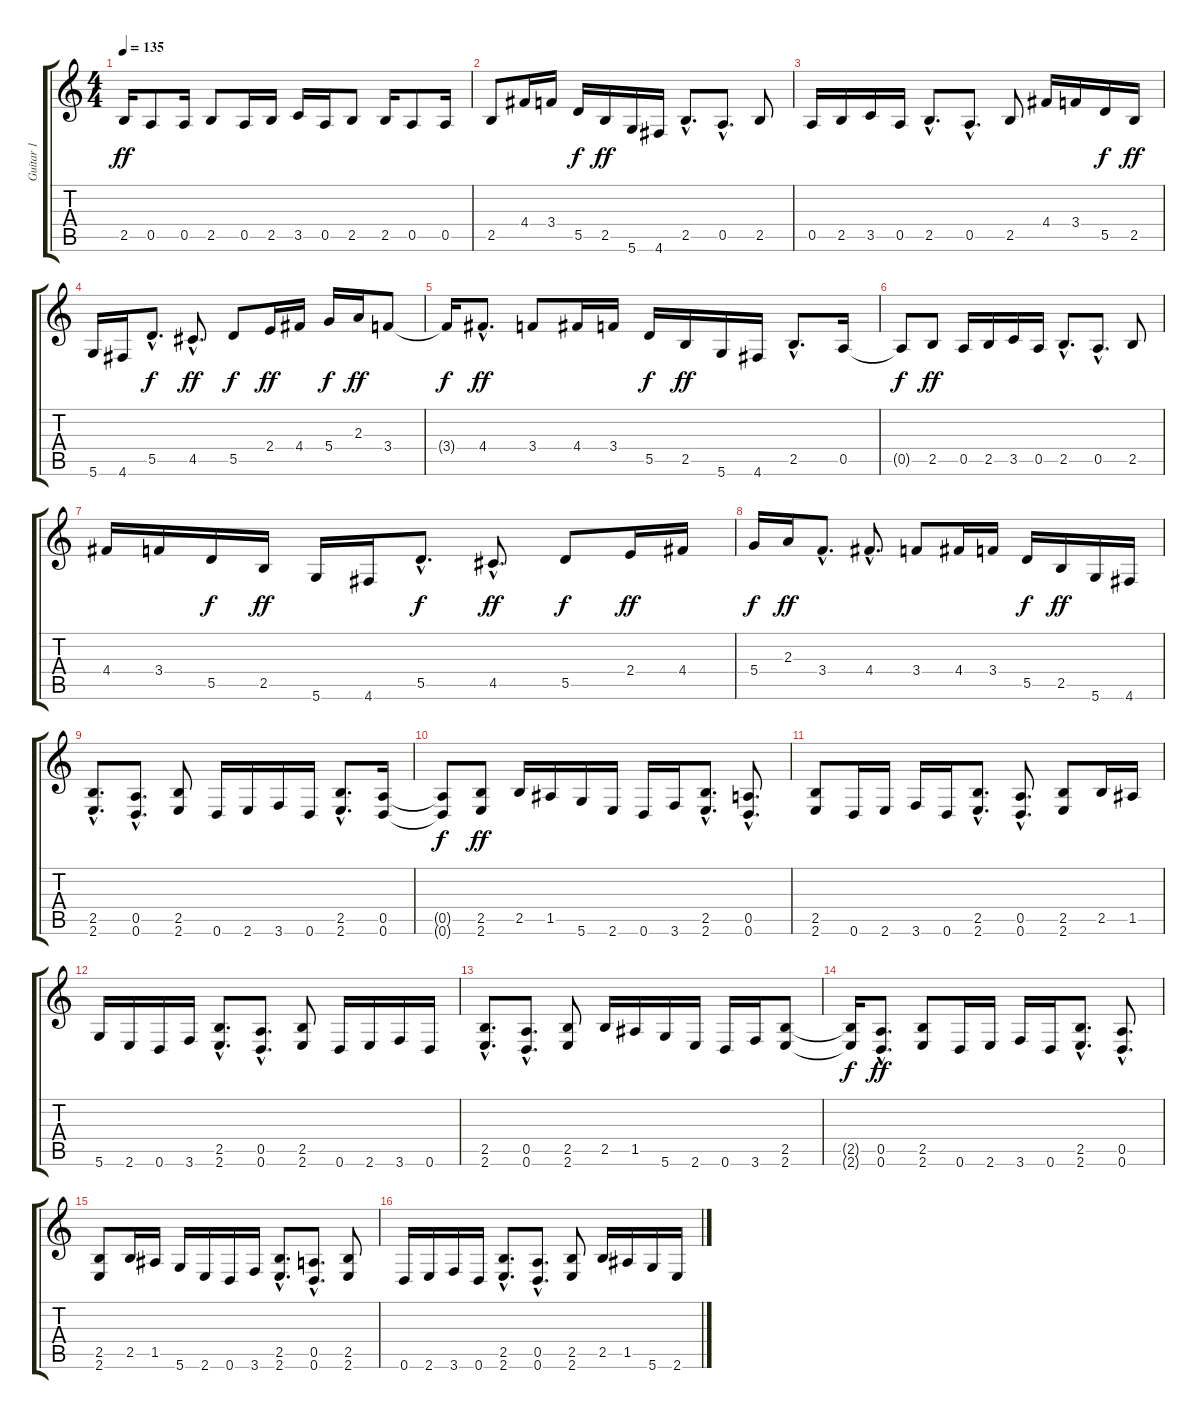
\track ("Guitar 1" "Guitar 1") {instrument distortionguitar}
\staff {score tabs}
\tuning (E4 B3 G3 D3 A2 D2) {hide}
\ts (4 4)
\tempo 135
\clef g2
\ks c
2.5.16{dy ff} 0.5.8 0.5.16 2.5.8 0.5.16 2.5.16 3.5.16 0.5.16 2.5.8 2.5.16 0.5.8 0.5.16 |
2.5.8 4.4.16 3.4.16 5.5.16{dy f} 2.5.16{dy ff} 5.6.16 4.6.16 2.5{hac}.8{d} 0.5{hac}.8{d} 2.5.8 |
0.5.16 2.5.16 3.5.16 0.5.16 2.5{hac}.8{d} 0.5{hac}.8{d} 2.5.8 4.4.16 3.4.16 5.5.16{dy f} 2.5.16{dy ff} |
5.6.16 4.6.16 5.5{hac}.8{d dy f} 4.5{hac}.8{d dy ff} 5.5.8{dy f} 2.4.16{dy ff} 4.4.16 5.4.16{dy f} 2.3.16{dy ff} 3.4.8 |
3.4{t}.16{dy f} 4.4{hac}.8{d dy ff} 3.4.8 4.4.16 3.4.16 5.5.16{dy f} 2.5.16{dy ff} 5.6.16 4.6.16 2.5{hac}.8{d} 0.5.16 |
0.5{t}.8{dy f} 2.5.8{dy ff} 0.5.16 2.5.16 3.5.16 0.5.16 2.5{hac}.8{d} 0.5{hac}.8{d} 2.5.8 |
4.4.16 3.4.16 5.5.16{dy f} 2.5.16{dy ff} 5.6.16 4.6.16 5.5{hac}.8{d dy f} 4.5{hac}.8{d dy ff} 5.5.8{dy f} 2.4.16{dy ff} 4.4.16 |
5.4.16{dy f} 2.3.16{dy ff} 3.4{hac}.8{d} 4.4{hac}.8{d} 3.4.8 4.4.16 3.4.16 5.5.16{dy f} 2.5.16{dy ff} 5.6.16 4.6.16 |
(2.5{hac} 2.6{hac}).8{d} (0.5{hac} 0.6{hac}).8{d} (2.5 2.6).8 0.6.16 2.6.16 3.6.16 0.6.16 (2.5{hac} 2.6{hac}).8{d} (0.5 0.6).16 |
(0.5{t} 0.6{t}).8{dy f} (2.5 2.6).8{dy ff} 2.5.16 1.5.16 5.6.16 2.6.16 0.6.16 3.6.16 (2.5{hac} 2.6{hac}).8{d} (0.5{hac} 0.6{hac}).8{d} |
(2.5 2.6).8 0.6.16 2.6.16 3.6.16 0.6.16 (2.5{hac} 2.6{hac}).8{d} (0.5{hac} 0.6{hac}).8{d} (2.5 2.6).8 2.5.16 1.5.16 |
5.6.16 2.6.16 0.6.16 3.6.16 (2.5{hac} 2.6{hac}).8{d} (0.5{hac} 0.6{hac}).8{d} (2.5 2.6).8 0.6.16 2.6.16 3.6.16 0.6.16 |
(2.5{hac} 2.6{hac}).8{d} (0.5{hac} 0.6{hac}).8{d} (2.5 2.6).8 2.5.16 1.5.16 5.6.16 2.6.16 0.6.16 3.6.16 (2.5 2.6).8 |
(2.5{t} 2.6{t}).16{dy f} (0.5{hac} 0.6{hac}).8{d dy ff} (2.5 2.6).8 0.6.16 2.6.16 3.6.16 0.6.16 (2.5{hac} 2.6{hac}).8{d} (0.5{hac} 0.6{hac}).8{d} |
(2.5 2.6).8 2.5.16 1.5.16 5.6.16 2.6.16 0.6.16 3.6.16 (2.5{hac} 2.6{hac}).8{d} (0.5{hac} 0.6{hac}).8{d} (2.5 2.6).8 |
0.6.16 2.6.16 3.6.16 0.6.16 (2.5{hac} 2.6{hac}).8{d} (0.5{hac} 0.6{hac}).8{d} (2.5 2.6).8 2.5.16 1.5.16 5.6.16 2.6.16
